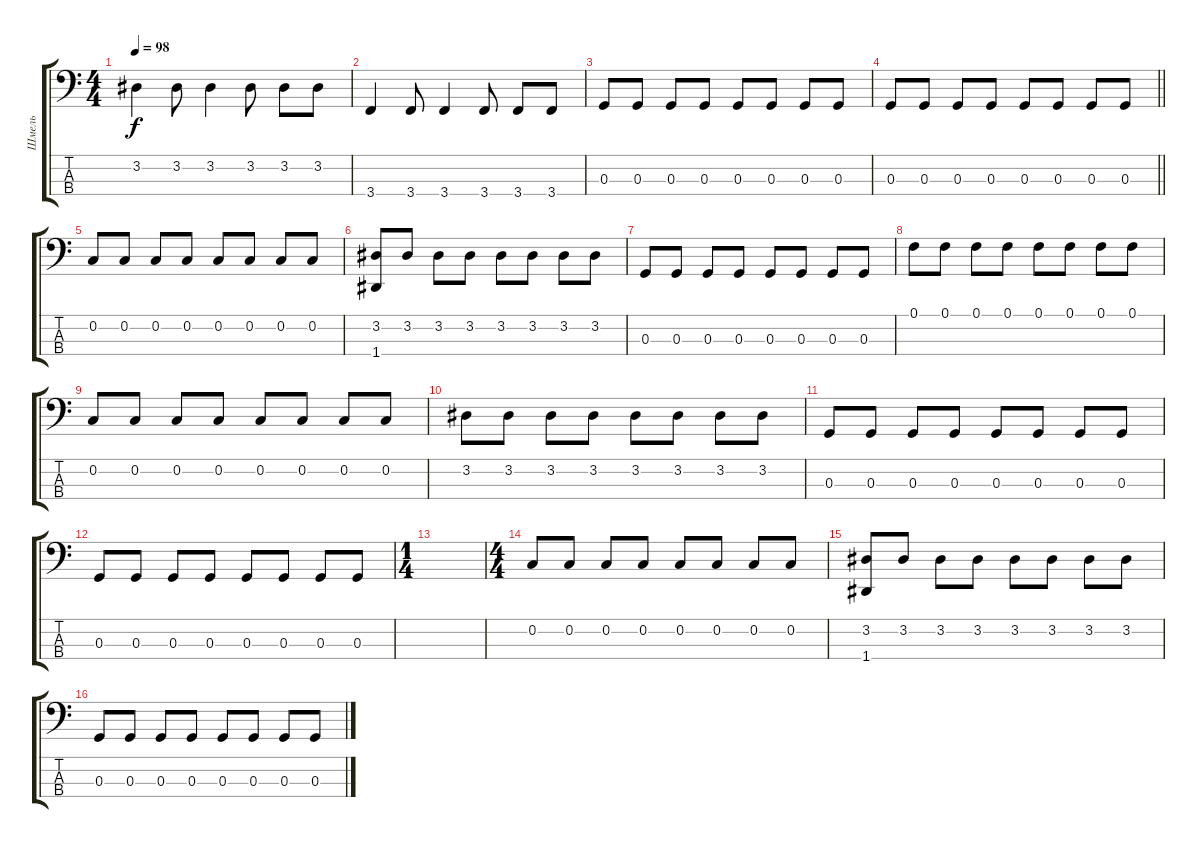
\track ("Шмель" "Шмель") {instrument electricbassfinger}
\staff {score tabs}
\tuning (F2 C2 G1 D1) {hide}
\ts (4 4)
\tempo 98
\clef f4
\ks c
3.2.4{dy f} 3.2.8 3.2.4 3.2.8 3.2.8 3.2.8 |
3.4.4 3.4.8 3.4.4 3.4.8 3.4.8 3.4.8 |
0.3.8{volume 16} 0.3.8 0.3.8 0.3.8 0.3.8 0.3.8 0.3.8 0.3.8 |
\barLineRight lightlight
0.3.8 0.3.8 0.3.8 0.3.8 0.3.8 0.3.8 0.3.8 0.3.8 |
0.2.8{volume 16} 0.2.8 0.2.8 0.2.8 0.2.8 0.2.8 0.2.8 0.2.8 |
(3.2 1.4).8 3.2.8 3.2.8 3.2.8 3.2.8 3.2.8 3.2.8 3.2.8 |
0.3.8 0.3.8 0.3.8 0.3.8 0.3.8 0.3.8 0.3.8 0.3.8 |
0.1.8 0.1.8 0.1.8 0.1.8 0.1.8 0.1.8 0.1.8 0.1.8 |
0.2.8 0.2.8 0.2.8 0.2.8 0.2.8 0.2.8 0.2.8 0.2.8 |
3.2.8 3.2.8 3.2.8 3.2.8 3.2.8 3.2.8 3.2.8 3.2.8 |
0.3.8 0.3.8 0.3.8 0.3.8 0.3.8 0.3.8 0.3.8 0.3.8 |
0.3.8 0.3.8 0.3.8 0.3.8 0.3.8 0.3.8 0.3.8 0.3.8 |
\ts (1 4)
|
\ts (4 4)
0.2.8{volume 16} 0.2.8 0.2.8 0.2.8 0.2.8 0.2.8 0.2.8 0.2.8 |
(3.2 1.4).8 3.2.8 3.2.8 3.2.8 3.2.8 3.2.8 3.2.8 3.2.8 |
0.3.8 0.3.8 0.3.8 0.3.8 0.3.8 0.3.8 0.3.8 0.3.8
